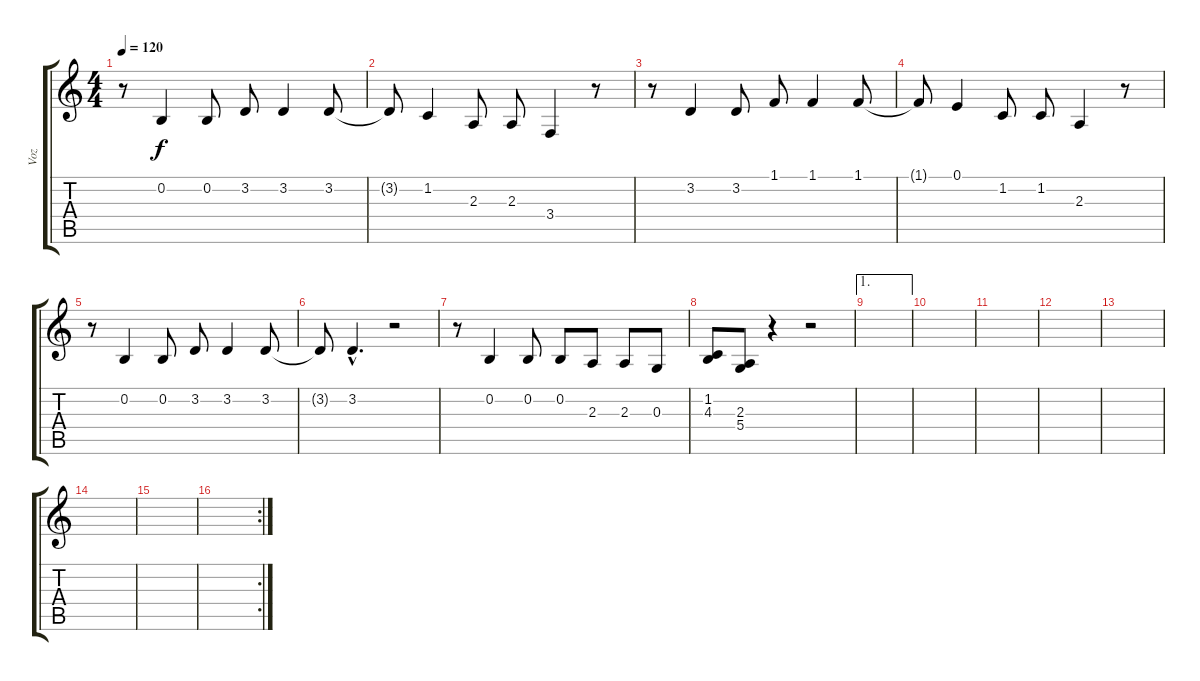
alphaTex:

\track ("Voz" "Voz") {instrument voiceoohs}
\staff {score tabs}
\tuning (E4 B3 G3 D3 A2 E2) {hide}
\ts (4 4)
\tempo 120
\clef g2
\ks c
r.8{dy f} 0.2.4 0.2.8 3.2.8 3.2.4 3.2.8 |
3.2{t}.8 1.2.4 2.3.8 2.3.8 3.4.4 r.8 |
r.8 3.2.4 3.2.8 1.1.8 1.1.4 1.1.8 |
1.1{t}.8 0.1.4 1.2.8 1.2.8 2.3.4 r.8 |
r.8 0.2.4 0.2.8 3.2.8 3.2.4 3.2.8 |
3.2{t}.8 3.2{hac}.4{d} r.2 |
r.8 0.2.4 0.2.8 0.2.8 2.3.8 2.3.8 0.3.8 |
(1.2 4.3).8 (2.3 5.4).8 r.4 r.2 |
\ae 1
|
|
|
|
|
|
|
\rc 2
